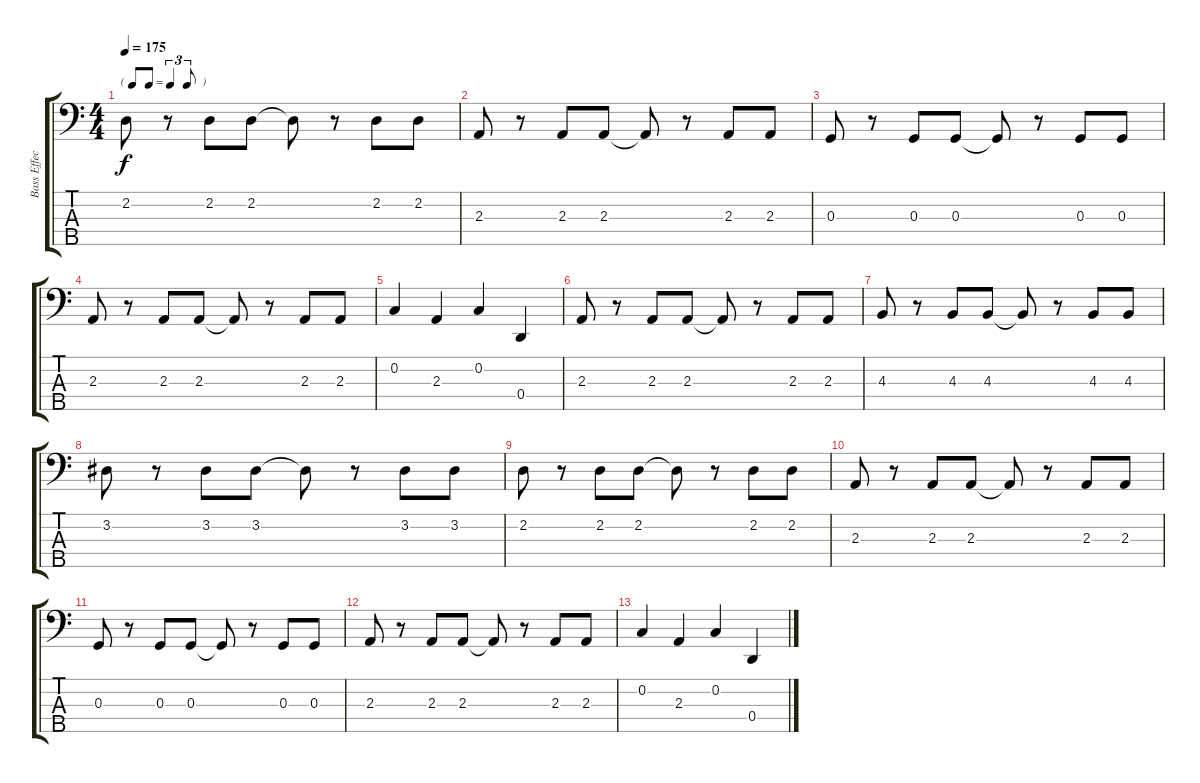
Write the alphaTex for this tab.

\track ("Bass Effect" "Bass Effec") {instrument synthbass1}
\staff {score tabs}
\tuning (F2 C2 G1 D1 A0) {hide}
\ts (4 4)
\tf triplet8th
\tempo 175
\clef f4
\ks c
2.2.8{dy f} r.8 2.2.8 2.2.8 2.2{t}.8 r.8 2.2.8 2.2.8 |
2.3.8 r.8 2.3.8 2.3.8 2.3{t}.8 r.8 2.3.8 2.3.8 |
0.3.8 r.8 0.3.8 0.3.8 0.3{t}.8 r.8 0.3.8 0.3.8 |
2.3.8 r.8 2.3.8 2.3.8 2.3{t}.8 r.8 2.3.8 2.3.8 |
0.2.4 2.3.4 0.2.4 0.4.4 |
2.3.8 r.8 2.3.8 2.3.8 2.3{t}.8 r.8 2.3.8 2.3.8 |
4.3.8 r.8 4.3.8 4.3.8 4.3{t}.8 r.8 4.3.8 4.3.8 |
3.2.8 r.8 3.2.8 3.2.8 3.2{t}.8 r.8 3.2.8 3.2.8 |
2.2.8 r.8 2.2.8 2.2.8 2.2{t}.8 r.8 2.2.8 2.2.8 |
2.3.8 r.8 2.3.8 2.3.8 2.3{t}.8 r.8 2.3.8 2.3.8 |
0.3.8 r.8 0.3.8 0.3.8 0.3{t}.8 r.8 0.3.8 0.3.8 |
2.3.8 r.8 2.3.8 2.3.8 2.3{t}.8 r.8 2.3.8 2.3.8 |
0.2.4 2.3.4 0.2.4 0.4.4
